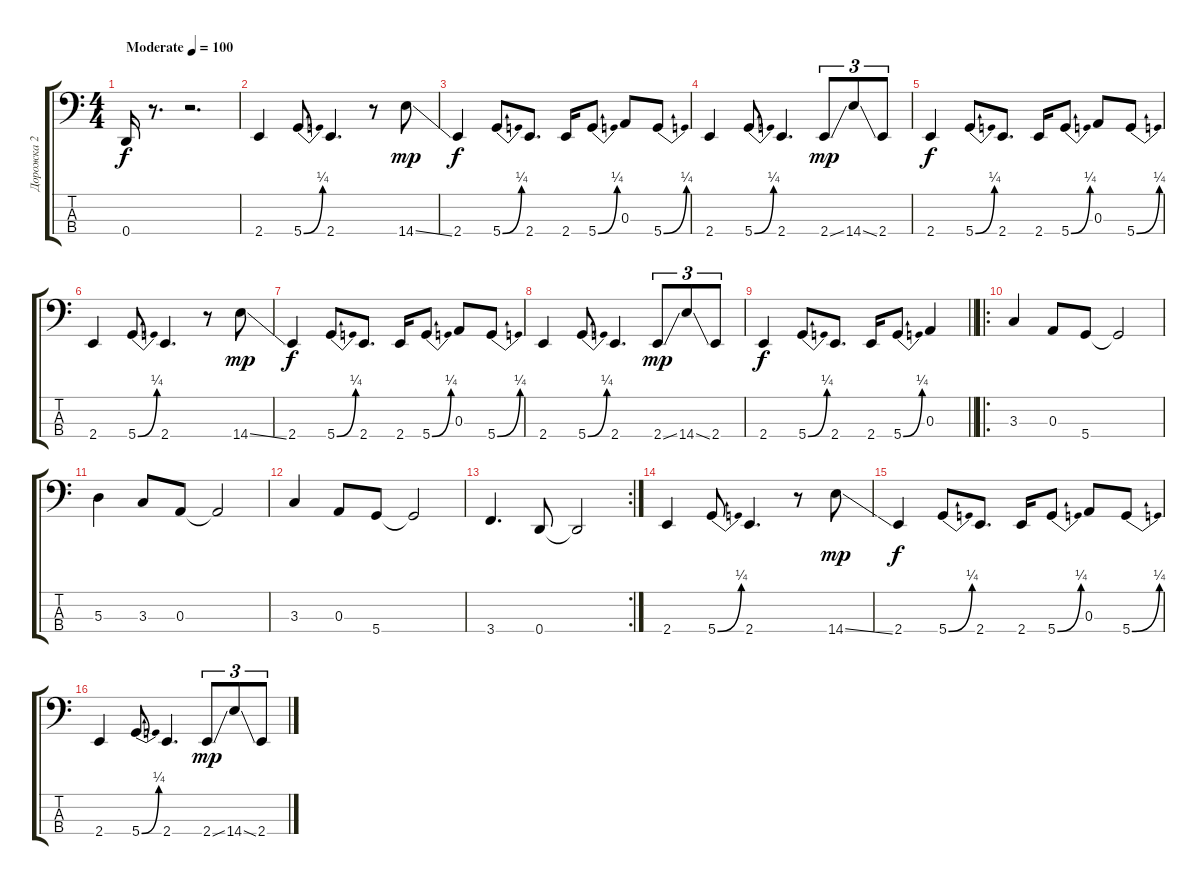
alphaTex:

\track ("Дорожка 2" "Дорожка 2") {instrument electricbassfinger}
\staff {score tabs}
\tuning (G2 D2 A1 D1) {hide}
\ts (4 4)
\tempo (100 "Moderate")
\clef f4
\ks c
0.4.16{dy f instrument electricbassfinger} r.8{d} r.2{d} |
2.4.4 5.4{be (bend 0 0 60 1)}.8 2.4.4{d} r.8 14.4{ss}.8{dy mp} |
2.4.4{dy f} 5.4{be (bend 0 0 60 1)}.8 2.4.8{d} 2.4.16 5.4{be (bend 0 0 60 1)}.8 0.3.8 5.4{be (bend 0 0 60 1)}.8 |
2.4.4 5.4{be (bend 0 0 60 1)}.8 2.4.4{d} 2.4{ss}.8{tu (3 2) dy mp} 14.4{ss}.8{tu (3 2)} 2.4.8{tu (3 2)} |
2.4.4{dy f} 5.4{be (bend 0 0 60 1)}.8 2.4.8{d} 2.4.16 5.4{be (bend 0 0 60 1)}.8 0.3.8 5.4{be (bend 0 0 60 1)}.8 |
2.4.4 5.4{be (bend 0 0 60 1)}.8 2.4.4{d} r.8 14.4{ss}.8{dy mp} |
2.4.4{dy f} 5.4{be (bend 0 0 60 1)}.8 2.4.8{d} 2.4.16 5.4{be (bend 0 0 60 1)}.8 0.3.8 5.4{be (bend 0 0 60 1)}.8 |
2.4.4 5.4{be (bend 0 0 60 1)}.8 2.4.4{d} 2.4{ss}.8{tu (3 2) dy mp} 14.4{ss}.8{tu (3 2)} 2.4.8{tu (3 2)} |
\barLineRight lightlight
2.4.4{dy f} 5.4{be (bend 0 0 60 1)}.8 2.4.8{d} 2.4.16 5.4{be (bend 0 0 60 1)}.8 0.3.4 |
\ro
3.3.4 0.3.8 5.4.8 5.4{t}.2 |
5.3.4 3.3.8 0.3.8 0.3{t}.2 |
3.3.4 0.3.8 5.4.8 5.4{t}.2 |
\rc 2
3.4.4{d} 0.4.8 0.4{t}.2 |
2.4.4 5.4{be (bend 0 0 60 1)}.8 2.4.4{d} r.8 14.4{ss}.8{dy mp} |
2.4.4{dy f} 5.4{be (bend 0 0 60 1)}.8 2.4.8{d} 2.4.16 5.4{be (bend 0 0 60 1)}.8 0.3.8 5.4{be (bend 0 0 60 1)}.8 |
2.4.4 5.4{be (bend 0 0 60 1)}.8 2.4.4{d} 2.4{ss}.8{tu (3 2) dy mp} 14.4{ss}.8{tu (3 2)} 2.4.8{tu (3 2)}
